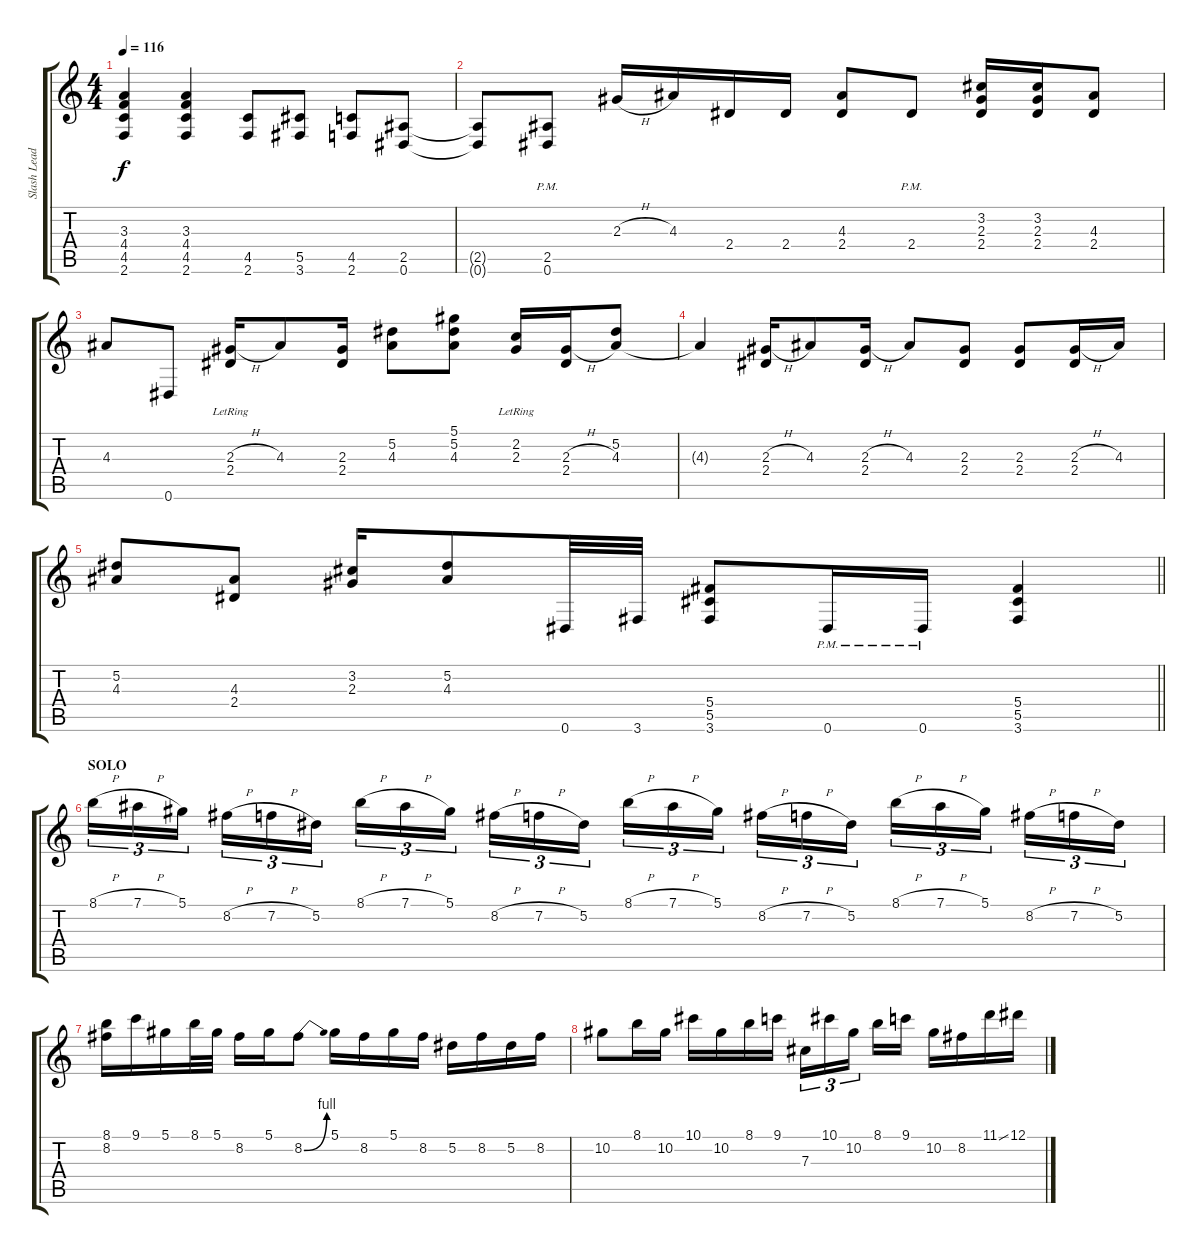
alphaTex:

\track ("Slash Lead" "Slash Lead") {instrument overdrivenguitar}
\staff {score tabs}
\tuning (Eb4 Bb3 Gb3 Db3 Ab2 Eb2) {hide}
\ts (4 4)
\tempo 116
\clef g2
\ks c
(3.3{t} 4.4{t} 4.5{t} 2.6{t}).4{dy f} (3.3 4.4 4.5 2.6).4 (4.5 2.6).8 (5.5 3.6).8 (4.5 2.6).8 (2.5 0.6).8 |
(2.5{t} 0.6{t}).8 (2.5{pm} 0.6{pm}).8 2.3{h}.16 4.3.16 2.4.16 2.4.16 (4.3 2.4).8 2.4{pm}.8 (3.2 2.3 2.4).16 (3.2 2.3 2.4).16 (4.3 2.4).8 |
4.3.8 0.6.8 (2.3{h} 2.4{lr}).16 4.3.8 (2.3 2.4).16 (5.2 4.3).8 (5.1 5.2 4.3).8 (2.2{lr} 2.3).16 (2.3{h} 2.4).16 (5.2 4.3).8 |
4.3{t}.4 (2.3{h} 2.4).16 4.3.8 (2.3{h} 2.4).16 4.3.8 (2.3 2.4).8 (2.3 2.4).8 (2.3{h} 2.4).16 4.3.16 |
\barLineRight lightlight
(5.2 4.3).8 (4.3 2.4).8 (3.2 2.3).16 (5.2 4.3).8 0.6.32 3.6.32 (5.4 5.5 3.6).8 0.6{pm}.16 0.6{pm}.16 (5.4 5.5 3.6).4 |
\section ("" "SOLO")
8.1{h}.16{tu (3 2) volume 16 balance 6 instrument overdrivenguitar} 7.1{h}.16{tu (3 2)} 5.1.16{tu (3 2) beam splitsecondary} 8.2{h}.16{tu (3 2)} 7.2{h}.16{tu (3 2)} 5.2.16{tu (3 2)} 8.1{h}.16{tu (3 2)} 7.1{h}.16{tu (3 2)} 5.1.16{tu (3 2) beam splitsecondary} 8.2{h}.16{tu (3 2)} 7.2{h}.16{tu (3 2)} 5.2.16{tu (3 2)} 8.1{h}.16{tu (3 2)} 7.1{h}.16{tu (3 2)} 5.1.16{tu (3 2) beam splitsecondary} 8.2{h}.16{tu (3 2)} 7.2{h}.16{tu (3 2)} 5.2.16{tu (3 2)} 8.1{h}.16{tu (3 2)} 7.1{h}.16{tu (3 2)} 5.1.16{tu (3 2) beam splitsecondary} 8.2{h}.16{tu (3 2)} 7.2{h}.16{tu (3 2)} 5.2.16{tu (3 2)} |
(8.1 8.2).16 9.1.16 5.1.16 8.1.32 5.1.32 8.2.16 5.1.16 8.2{be (bend 0 0 60 4)}.8 5.1.16 8.2.16 5.1.16 8.2.16 5.2.16 8.2.16 5.2.16 8.2.16 |
10.2.8 8.1.16 10.2.16 10.1.16 10.2.16 8.1.16 9.1.16 7.3.16{tu (3 2)} 10.1.16{tu (3 2)} 10.2.16{tu (3 2) beam splitsecondary} 8.1.16 9.1.16 10.2.16 8.2.16 11.1{ss}.16 12.1.16
